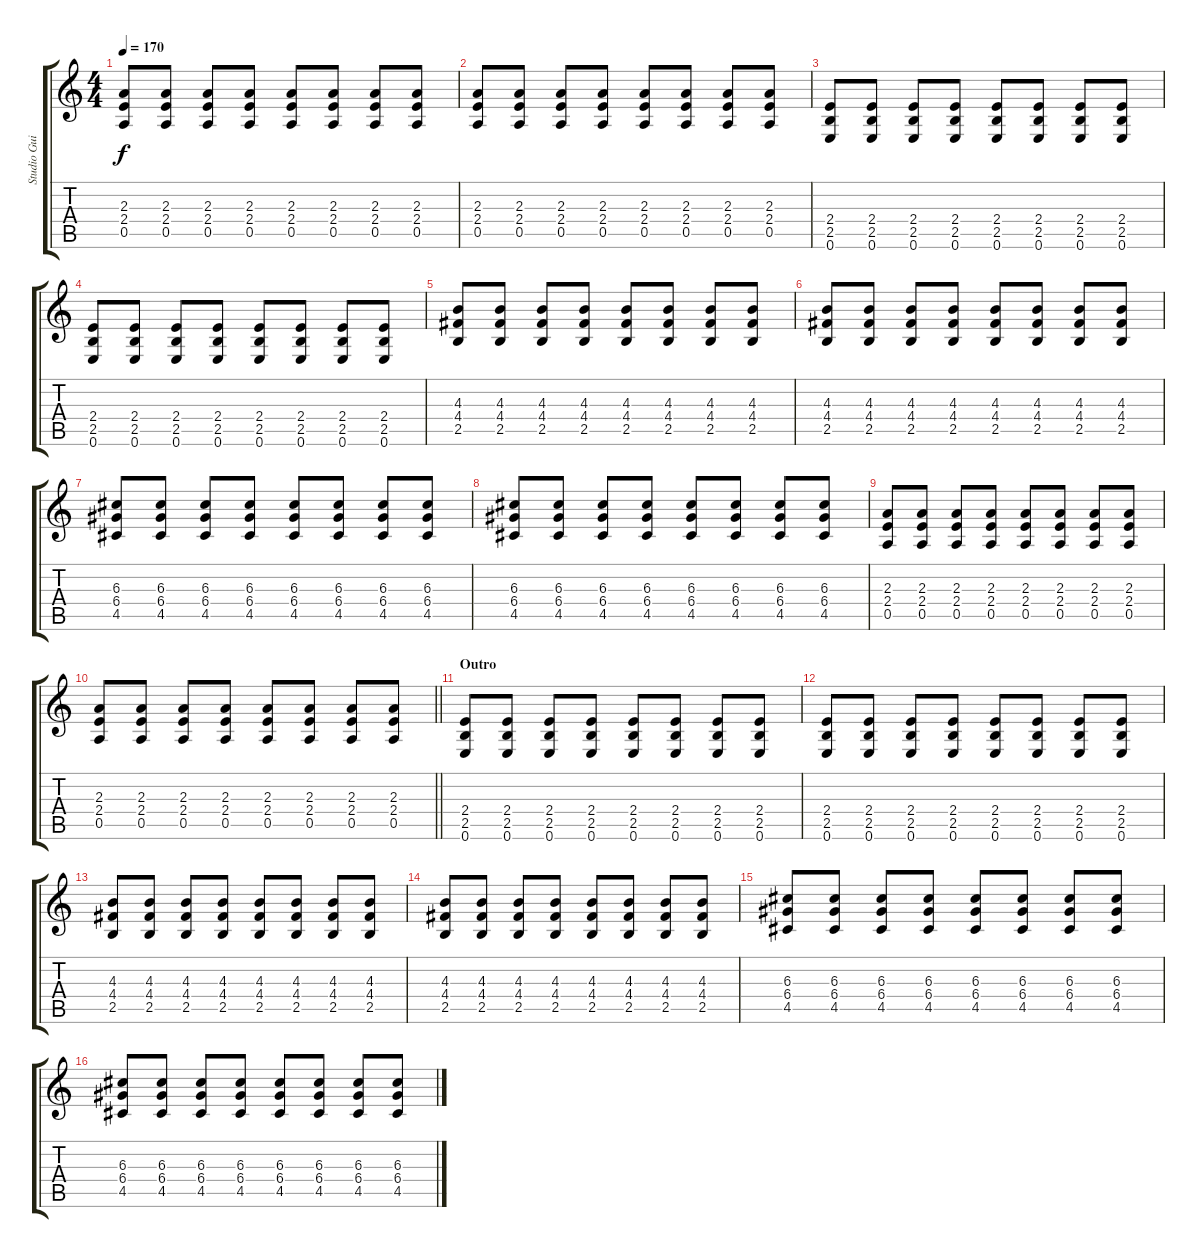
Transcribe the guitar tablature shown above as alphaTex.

\track ("Studio Guitar" "Studio Gui") {instrument distortionguitar}
\staff {score tabs}
\tuning (E4 B3 G3 D3 A2 E2) {hide}
\ts (4 4)
\tempo 170
\clef g2
\ks c
(2.3 2.4 0.5).8{dy f} (2.3 2.4 0.5).8 (2.3 2.4 0.5).8 (2.3 2.4 0.5).8 (2.3 2.4 0.5).8 (2.3 2.4 0.5).8 (2.3 2.4 0.5).8 (2.3 2.4 0.5).8 |
(2.3 2.4 0.5).8 (2.3 2.4 0.5).8 (2.3 2.4 0.5).8 (2.3 2.4 0.5).8 (2.3 2.4 0.5).8 (2.3 2.4 0.5).8 (2.3 2.4 0.5).8 (2.3 2.4 0.5).8 |
(2.4 2.5 0.6).8 (2.4 2.5 0.6).8 (2.4 2.5 0.6).8 (2.4 2.5 0.6).8 (2.4 2.5 0.6).8 (2.4 2.5 0.6).8 (2.4 2.5 0.6).8 (2.4 2.5 0.6).8 |
(2.4 2.5 0.6).8 (2.4 2.5 0.6).8 (2.4 2.5 0.6).8 (2.4 2.5 0.6).8 (2.4 2.5 0.6).8 (2.4 2.5 0.6).8 (2.4 2.5 0.6).8 (2.4 2.5 0.6).8 |
(4.3 4.4 2.5).8 (4.3 4.4 2.5).8 (4.3 4.4 2.5).8 (4.3 4.4 2.5).8 (4.3 4.4 2.5).8 (4.3 4.4 2.5).8 (4.3 4.4 2.5).8 (4.3 4.4 2.5).8 |
(4.3 4.4 2.5).8 (4.3 4.4 2.5).8 (4.3 4.4 2.5).8 (4.3 4.4 2.5).8 (4.3 4.4 2.5).8 (4.3 4.4 2.5).8 (4.3 4.4 2.5).8 (4.3 4.4 2.5).8 |
(6.3 6.4 4.5).8 (6.3 6.4 4.5).8 (6.3 6.4 4.5).8 (6.3 6.4 4.5).8 (6.3 6.4 4.5).8 (6.3 6.4 4.5).8 (6.3 6.4 4.5).8 (6.3 6.4 4.5).8 |
(6.3 6.4 4.5).8 (6.3 6.4 4.5).8 (6.3 6.4 4.5).8 (6.3 6.4 4.5).8 (6.3 6.4 4.5).8 (6.3 6.4 4.5).8 (6.3 6.4 4.5).8 (6.3 6.4 4.5).8 |
(2.3 2.4 0.5).8 (2.3 2.4 0.5).8 (2.3 2.4 0.5).8 (2.3 2.4 0.5).8 (2.3 2.4 0.5).8 (2.3 2.4 0.5).8 (2.3 2.4 0.5).8 (2.3 2.4 0.5).8 |
\barLineRight lightlight
(2.3 2.4 0.5).8 (2.3 2.4 0.5).8 (2.3 2.4 0.5).8 (2.3 2.4 0.5).8 (2.3 2.4 0.5).8 (2.3 2.4 0.5).8 (2.3 2.4 0.5).8 (2.3 2.4 0.5).8 |
\section ("" "Outro")
(2.4 2.5 0.6).8 (2.4 2.5 0.6).8 (2.4 2.5 0.6).8 (2.4 2.5 0.6).8 (2.4 2.5 0.6).8 (2.4 2.5 0.6).8 (2.4 2.5 0.6).8 (2.4 2.5 0.6).8 |
(2.4 2.5 0.6).8 (2.4 2.5 0.6).8 (2.4 2.5 0.6).8 (2.4 2.5 0.6).8 (2.4 2.5 0.6).8 (2.4 2.5 0.6).8 (2.4 2.5 0.6).8 (2.4 2.5 0.6).8 |
(4.3 4.4 2.5).8 (4.3 4.4 2.5).8 (4.3 4.4 2.5).8 (4.3 4.4 2.5).8 (4.3 4.4 2.5).8 (4.3 4.4 2.5).8 (4.3 4.4 2.5).8 (4.3 4.4 2.5).8 |
(4.3 4.4 2.5).8 (4.3 4.4 2.5).8 (4.3 4.4 2.5).8 (4.3 4.4 2.5).8 (4.3 4.4 2.5).8 (4.3 4.4 2.5).8 (4.3 4.4 2.5).8 (4.3 4.4 2.5).8 |
(6.3 6.4 4.5).8 (6.3 6.4 4.5).8 (6.3 6.4 4.5).8 (6.3 6.4 4.5).8 (6.3 6.4 4.5).8 (6.3 6.4 4.5).8 (6.3 6.4 4.5).8 (6.3 6.4 4.5).8 |
(6.3 6.4 4.5).8 (6.3 6.4 4.5).8 (6.3 6.4 4.5).8 (6.3 6.4 4.5).8 (6.3 6.4 4.5).8 (6.3 6.4 4.5).8 (6.3 6.4 4.5).8 (6.3 6.4 4.5).8
